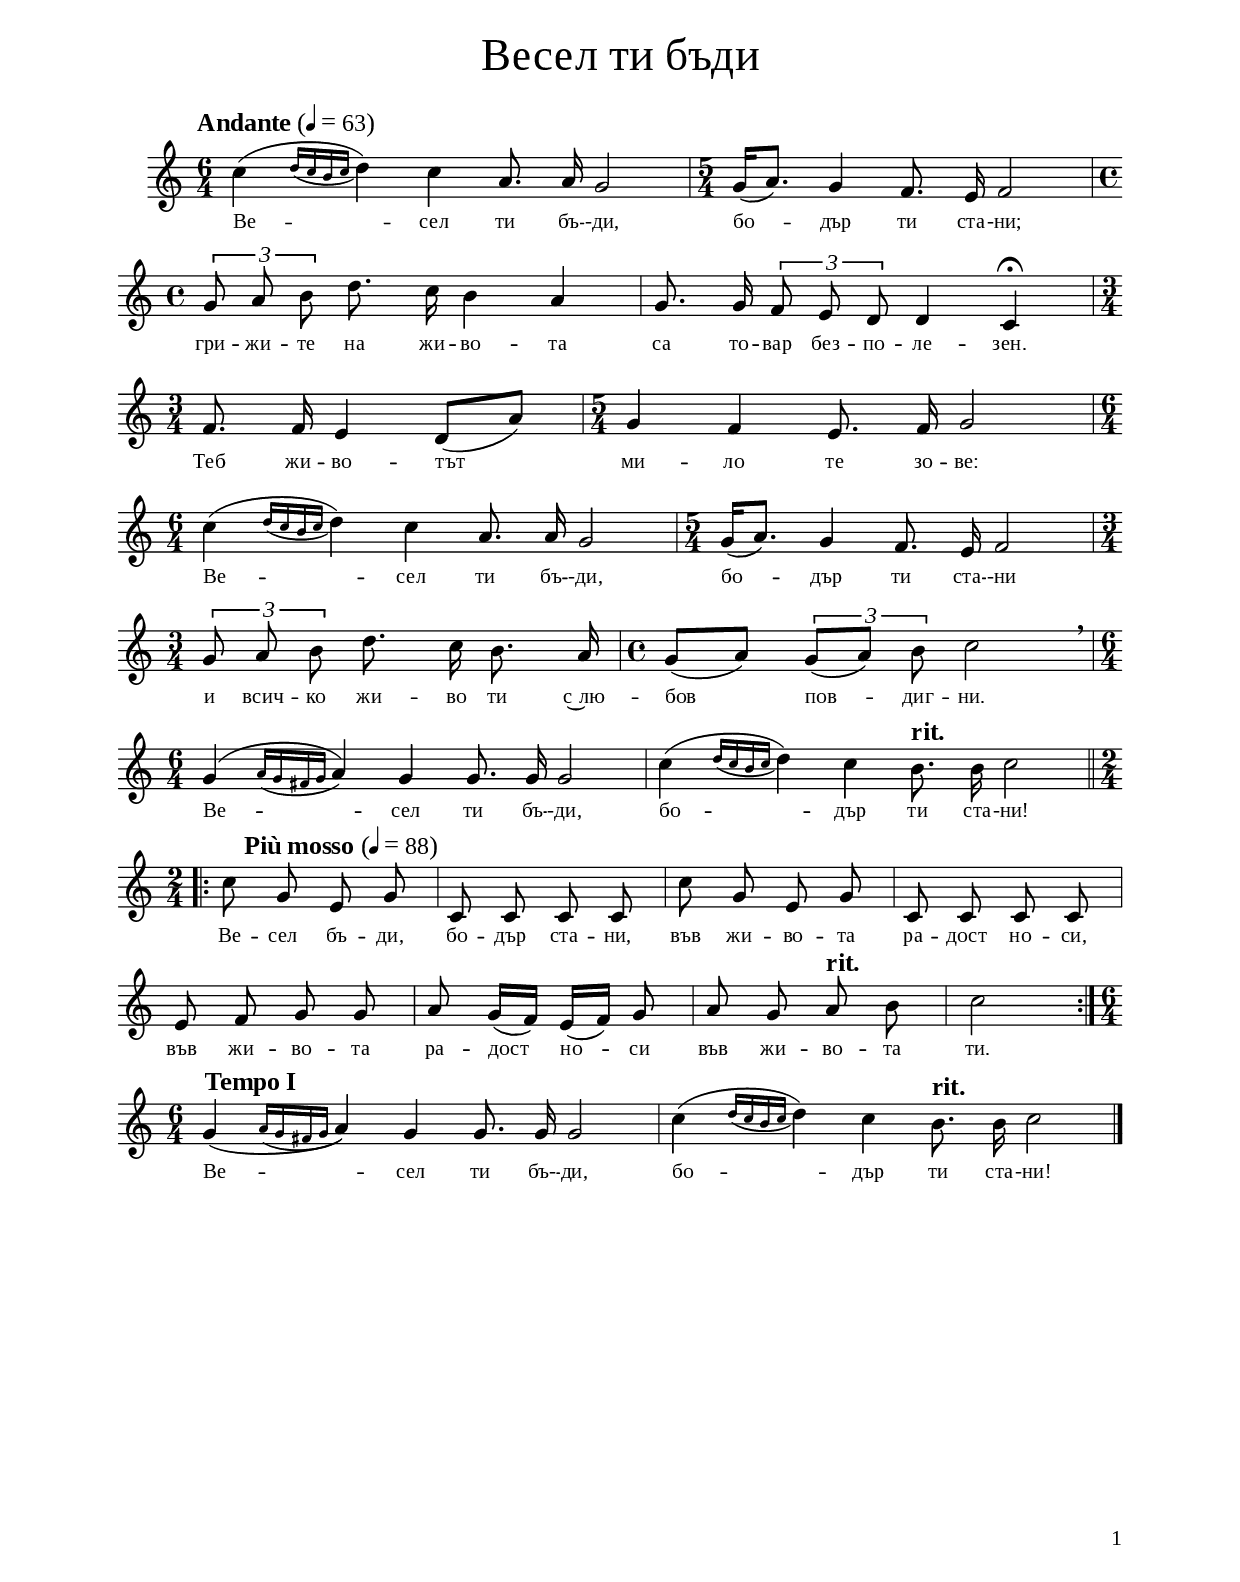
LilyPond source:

\version "2.24.3"

% include paper part and global functions
\include "include/globals.ily"

\bookpart {
  \label #'ref096
  \tocItem \markup "Весел ти бъди"

  \include "include/bookpart-paper.ily"
  \score {
    \include "include/score-layout.ily"


    \new Voice \absolute  {
      \clef treble
      \key c \major
      \time 6/4
      \tempoFunc "Andante" 4 "63"

      %\override Score.NoteSpacing.stem-spacing-correction = #-2
      c''4 ( \acciaccatura { d''16 c'' b' c'' } d''4 ) c'' \autoBeamOff a'8. a'16 g'2 |\time 5/4 g'16[( a'8. )] g'4 f'8. e'16 f'2 | \time 4/4 \break

      \tuplet 3/2 {g'8 a' b'} d''8. c''16 b'4 a'4 | g'8. g'16 \tuplet 3/2 {f'8 e'8 d'8 } d'4 c'4\fermata | \time 3/4 \break

      f'8. f'16 e'4 d'8[(a'8)] | \time 5/4 g'4 f' e'8. f'16 g'2 | \time 6/4 \break


      c''4 ( \acciaccatura { d''16[ c'' b' c'' ]} d''4 ) c'' a'8. a'16 g'2 |\time 5/4 g'16[( a'8.)] \autoBeamOff  g'4 f'8.e'16 f'2 | \time 3/4 \break


      \tuplet 3/2 {g'8 a' b'} d''8. c''16 b'8. a'16 | \time 4/4 g'8[(a'8)] \tuplet 3/2 {g'8[(a'8)] b'8} c''2 \breathe | \time 6/4 \break

      \slurUp g'4(  \acciaccatura { a'16[g' fis' g']} a'4)  \slurNeutral g'4 g'8. g'16 g'2 | c''4( \acciaccatura { d''16[ c'' b' c'' ]} d''4) c''4 \tempo "rit." b'8. b'16 c''2 | \time 2/4 \break

      \bar ".|:-||"


      \tempoFunc   "            Più mosso" 4 "88"
      c''8 g' e' g' | c' c' c' c' | c'' g' e' g' | c' c' c' c' | \break

      e' f' g' g'  | a' g'16([f']) e'([f']) g'8 | a' g' \tempo "rit." a' b' | c''2 | \bar ":|." \time 6/4 \break

      \tempo "      Tempo I"
      \once \override Slur.positions = #'(0 . -1.5)
      g'4(  \acciaccatura { a'16[g' fis' g']} a'4) g'4 g'8. g'16 g'2 | c''4( \acciaccatura { d''16[ c'' b' c'' ]} d''4) c''4 \tempo "rit." b'8. b'16 c''2 | \bar "|."
    }

    \addlyrics {
      Ве -- сел ти бъ -- "-ди," бо -- дър ти ста -- "-ни;"
      гри  -- жи -- те на жи -- во -- та
      са то -- вар без -- по -- ле -- зен.
      Теб жи -- во -- тът ми -- ло те зо -- ве:
      Ве  -- сел ти бъ -- "-ди," бо -- дър ти ста -- "-ни"
      и всич -- ко жи -- во ти с~лю -- бов пов  -- диг -- ни.
      Ве -- сел ти бъ -- "-ди," бо -- дър ти ста -- "-ни!"
      Ве -- сел бъ -- ди, бо -- дър ста -- ни,
      във жи -- во -- та ра -- дост но -- си,
      във жи -- во -- та ра -- дост но -- си
      във жи -- во -- та ти.
      Ве -- сел ти "бъ-" -- ди, бо -- дър ти ста -- "-ни!"
    }

    \header {
      title = \titleFunc #'ref_desc_7 "Весел ти бъди" "Vesel ti bădi"
    }

    \midi{}

  } % score

} % bookpart
